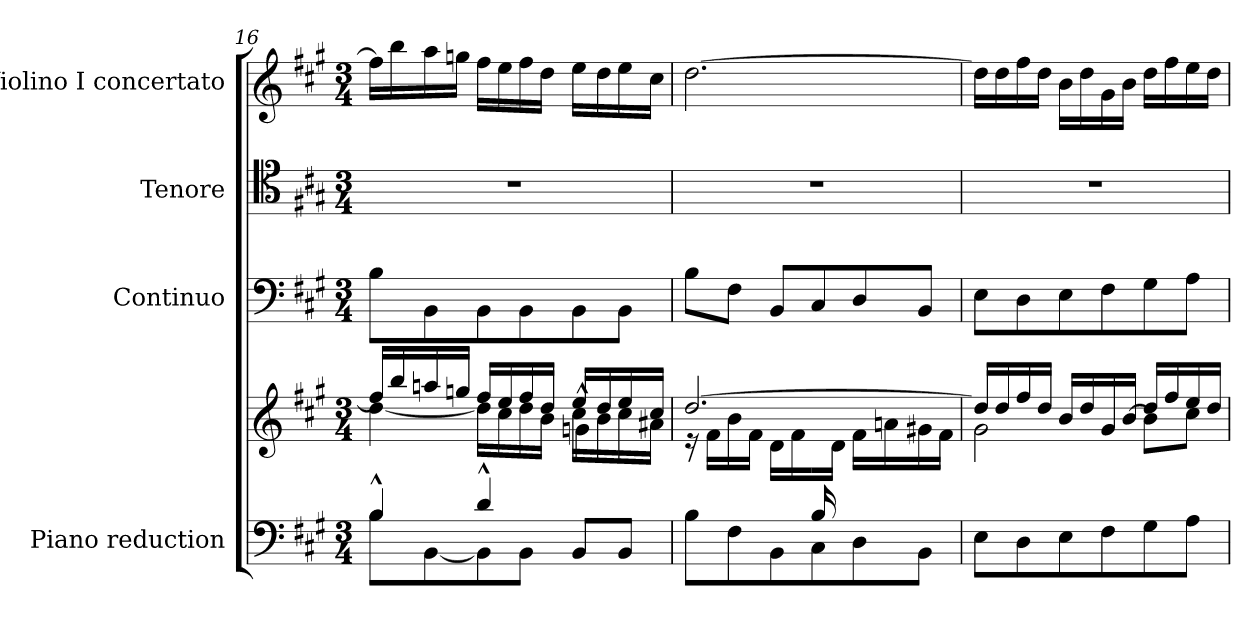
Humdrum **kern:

**kern	**kern	**kern	**kern	**kern
*part4	*part4	*part3	*part2	*part1
*staff5	*staff4	*staff3	*staff2	*staff1
*I"Piano reduction	*	*I"Continuo	*I"Tenore	*I"Violino I concertato
*I'Pno	*	*	*	*I'Vln
*clefF4	*clefG2	*clefF4	*clefC4	*clefG2
*k[f#c#g#]	*k[f#c#g#]	*k[f#c#g#]	*k[f#c#g#]	*k[f#c#g#]
*M3/4	*M3/4	*M3/4	*M3/4	*M3/4
=16	=16	=16	=16	=16
*^	*^	*	*	*
*	*	*	*^	*	*	*
4B^^/	8B\L	16ff#/LL]	[4dd\	2ryy	8B\L	2.r	16ff#\LL]
.	.	16bb/	.	.	.	.	16bb\
.	[8BB\	16aan/	.	.	8BB\	.	16aa\
.	.	16ggn/JJ	.	.	.	.	16ggn\JJ
4d^^/	8BB\]	16ff#/LL	16dd\LL]	.	8BB\	.	16ff#\LL
.	.	16ee/	16cc#\	.	.	.	16ee\
.	8BB\J	16ff#/	16dd\	.	8BB\	.	16ff#\
.	.	16dd/JJ	16b\JJ	.	.	.	16dd\JJ
4ryy	8BB/L	16ee/LL	16cc#\LL	4gn^^\	8BB\	.	16ee\LL
.	.	16dd/	16b\	.	.	.	16dd\
.	8BB/J	16ee/	16cc#\	.	8BB\J	.	16ee\
.	.	16cc#/JJ	16a#X\JJ	.	.	.	16cc#\JJ
*	*	*	*v	*v	*	*	*
=17	=17	=17	=17	=17	=17	=17
4.ryy	8B\L	[2.dd/	16r	8B\L	2.r	[2.dd\
.	.	.	16f#\LL	.	.	.
.	8F#\	.	16b\	8F#\J	.	.
.	.	.	16f#\JJ	.	.	.
.	8BB\	.	16d\LL	8BB/L	.	.
.	.	.	16f#\	.	.	.
16B/	8C#\	.	16ryy	8C#/	.	.
4ryy	.	.	16d\JJ	.	.	.
.	8D\	.	16f#\LL	8D/	.	.
.	.	.	16an\	.	.	.
.	8BB\J	.	16g#X\	8BB/J	.	.
16ryy	.	.	16f#\JJ	.	.	.
*v	*v	*	*	*	*	*
!!LO:LB:g=z
=18	=18	=18	=18	=18	=18
8E\L	16dd/LL]	2g#\	8E\L	2.r	16dd\LL]
.	16dd/	.	.	.	16dd\
8D\	16ff#/	.	8D\	.	16ff#\
.	16dd/JJ	.	.	.	16dd\JJ
8E\	16b/LL	.	8E\	.	16b\LL
.	16dd/	.	.	.	16dd\
8F#\	16g#/	.	8F#\	.	16g#\
.	[16b/JJ	.	.	.	16b\JJ
8G#\	16dd/LL	8b\L]	8G#\	.	16dd\LL
.	16ff#/	.	.	.	16ff#\
8A\J	16ee/	8cc#\J	8A\J	.	16ee\
.	16dd/JJ	.	.	.	16dd\JJ
*	*v	*v	*	*	*
=	=	=	=	=
*-	*-	*-	*-	*-
